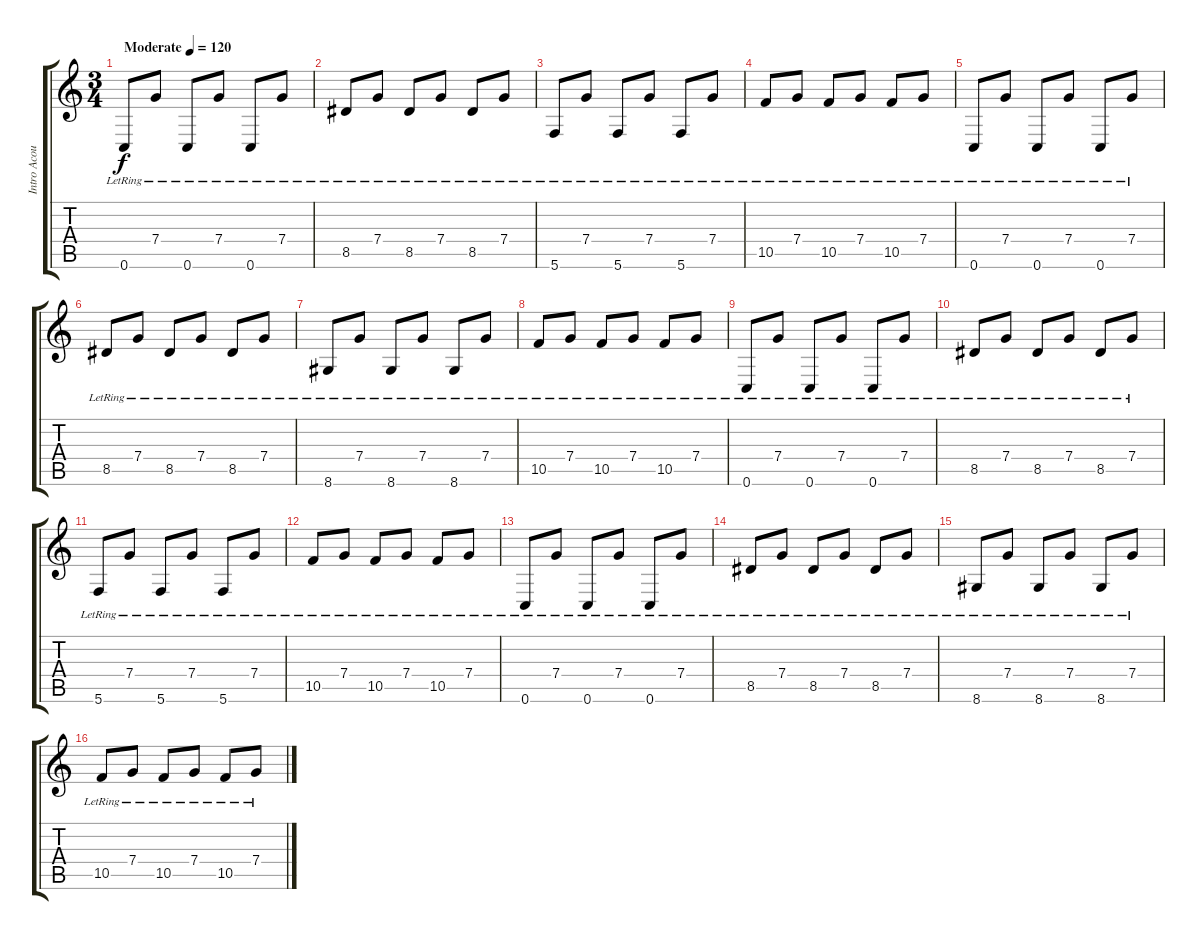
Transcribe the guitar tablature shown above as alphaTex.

\track ("Intro Acoustic" "Intro Acou") {instrument acousticguitarsteel}
\staff {score tabs}
\tuning (D4 A3 F3 C3 G2 C2) {hide}
\ts (3 4)
\tempo (120 "Moderate")
\clef g2
\ks c
0.6{lr}.8{dy f instrument acousticguitarsteel} 7.4{lr}.8 0.6{lr}.8 7.4{lr}.8 0.6{lr}.8 7.4{lr}.8 |
8.5{lr}.8 7.4{lr}.8 8.5{lr}.8 7.4{lr}.8 8.5{lr}.8 7.4{lr}.8 |
5.6{lr}.8 7.4{lr}.8 5.6{lr}.8 7.4{lr}.8 5.6{lr}.8 7.4{lr}.8 |
10.5{lr}.8 7.4{lr}.8 10.5{lr}.8 7.4{lr}.8 10.5{lr}.8 7.4{lr}.8 |
0.6{lr}.8 7.4{lr}.8 0.6{lr}.8 7.4{lr}.8 0.6{lr}.8 7.4{lr}.8 |
8.5{lr}.8 7.4{lr}.8 8.5{lr}.8 7.4{lr}.8 8.5{lr}.8 7.4{lr}.8 |
8.6{lr}.8 7.4{lr}.8 8.6{lr}.8 7.4{lr}.8 8.6{lr}.8 7.4{lr}.8 |
10.5{lr}.8 7.4{lr}.8 10.5{lr}.8 7.4{lr}.8 10.5{lr}.8 7.4{lr}.8 |
0.6{lr}.8 7.4{lr}.8 0.6{lr}.8 7.4{lr}.8 0.6{lr}.8 7.4{lr}.8 |
8.5{lr}.8 7.4{lr}.8 8.5{lr}.8 7.4{lr}.8 8.5{lr}.8 7.4{lr}.8 |
5.6{lr}.8 7.4{lr}.8 5.6{lr}.8 7.4{lr}.8 5.6{lr}.8 7.4{lr}.8 |
10.5{lr}.8 7.4{lr}.8 10.5{lr}.8 7.4{lr}.8 10.5{lr}.8 7.4{lr}.8 |
0.6{lr}.8 7.4{lr}.8 0.6{lr}.8 7.4{lr}.8 0.6{lr}.8 7.4{lr}.8 |
8.5{lr}.8 7.4{lr}.8 8.5{lr}.8 7.4{lr}.8 8.5{lr}.8 7.4{lr}.8 |
8.6{lr}.8 7.4{lr}.8 8.6{lr}.8 7.4{lr}.8 8.6{lr}.8 7.4{lr}.8 |
10.5{lr}.8 7.4{lr}.8 10.5{lr}.8 7.4{lr}.8 10.5{lr}.8 7.4{lr}.8
